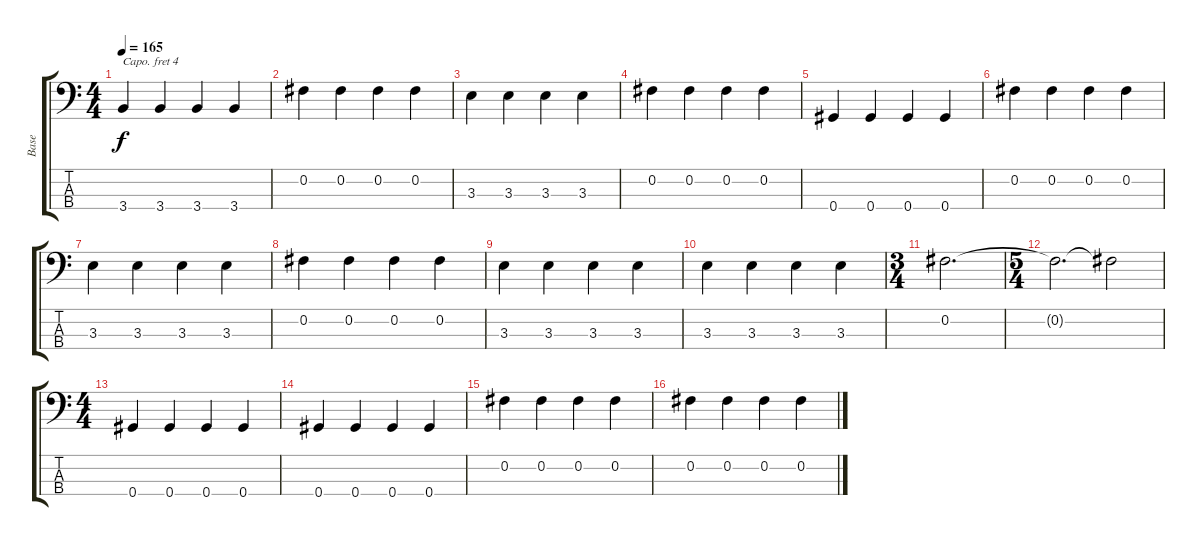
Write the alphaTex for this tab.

\track ("Base" "Base") {instrument electricbassfinger}
\staff {score tabs}
\capo 4
\tuning (G2 D2 A1 E1) {hide}
\ts (4 4)
\tempo 165
\clef f4
\ks c
3.4.4{dy f} 3.4.4 3.4.4 3.4.4 |
0.2.4 0.2.4 0.2.4 0.2.4 |
3.3.4 3.3.4 3.3.4 3.3.4 |
0.2.4 0.2.4 0.2.4 0.2.4 |
0.4.4 0.4.4 0.4.4 0.4.4 |
0.2.4 0.2.4 0.2.4 0.2.4 |
3.3.4 3.3.4 3.3.4 3.3.4 |
0.2.4 0.2.4 0.2.4 0.2.4 |
3.3.4 3.3.4 3.3.4 3.3.4 |
3.3.4 3.3.4 3.3.4 3.3.4 |
\ts (3 4)
0.2.2{d} |
\ts (5 4)
0.2{t}.2{d} 0.2{t}.2 |
\ts (4 4)
0.4.4 0.4.4 0.4.4 0.4.4 |
0.4.4 0.4.4 0.4.4 0.4.4 |
0.2.4 0.2.4 0.2.4 0.2.4 |
0.2.4 0.2.4 0.2.4 0.2.4
